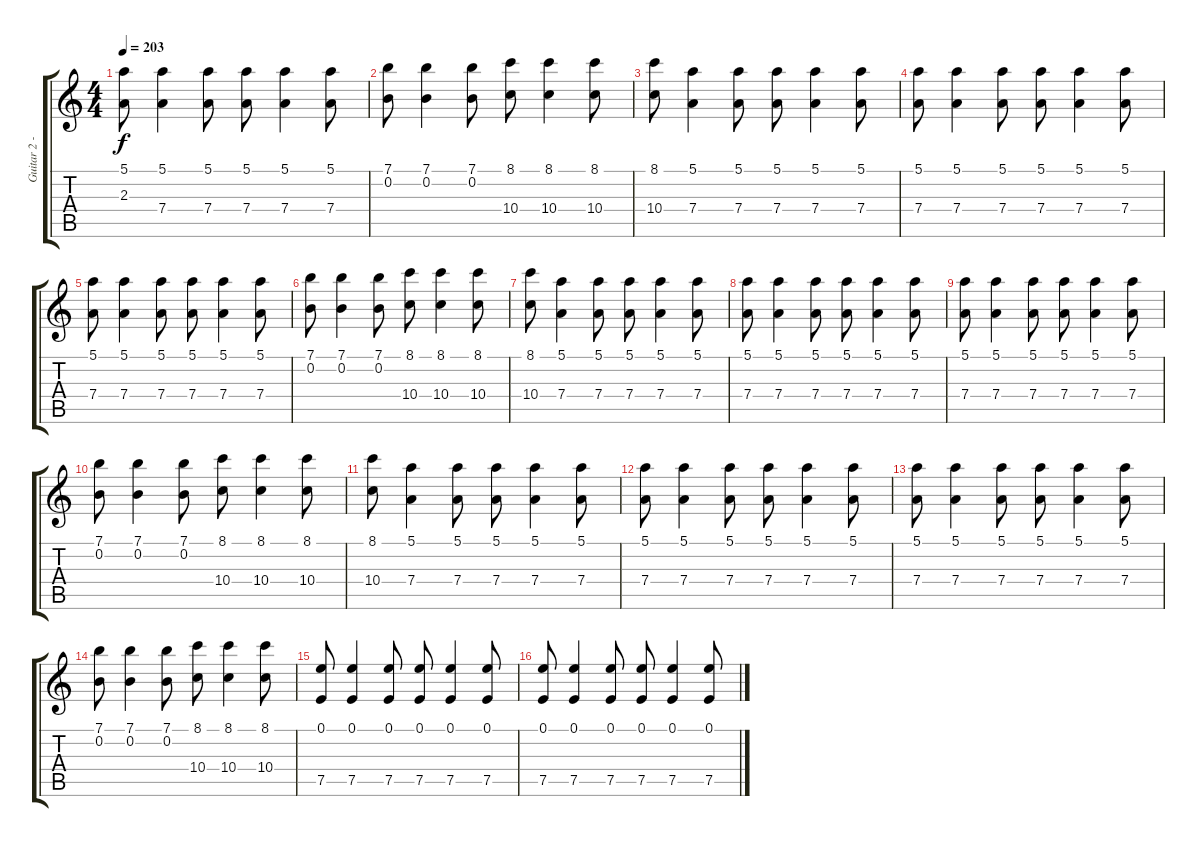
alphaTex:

\track ("Guitar 2 - Eric Melvin" "Guitar 2 -") {instrument distortionguitar}
\staff {score tabs}
\tuning (E4 B3 G3 D3 A2 E2) {hide}
\ts (4 4)
\tempo 203
\clef g2
\ks c
(5.1 2.3).8{dy f} (5.1 7.4).4 (5.1 7.4).8 (5.1 7.4).8 (5.1 7.4).4 (5.1 7.4).8 |
(7.1 0.2).8 (7.1 0.2).4 (7.1 0.2).8 (8.1 10.4).8 (8.1 10.4).4 (8.1 10.4).8 |
(8.1 10.4).8 (5.1 7.4).4 (5.1 7.4).8 (5.1 7.4).8 (5.1 7.4).4 (5.1 7.4).8 |
(5.1 7.4).8 (5.1 7.4).4 (5.1 7.4).8 (5.1 7.4).8 (5.1 7.4).4 (5.1 7.4).8 |
(5.1 7.4).8 (5.1 7.4).4 (5.1 7.4).8 (5.1 7.4).8 (5.1 7.4).4 (5.1 7.4).8 |
(7.1 0.2).8 (7.1 0.2).4 (7.1 0.2).8 (8.1 10.4).8 (8.1 10.4).4 (8.1 10.4).8 |
(8.1 10.4).8 (5.1 7.4).4 (5.1 7.4).8 (5.1 7.4).8 (5.1 7.4).4 (5.1 7.4).8 |
(5.1 7.4).8 (5.1 7.4).4 (5.1 7.4).8 (5.1 7.4).8 (5.1 7.4).4 (5.1 7.4).8 |
(5.1 7.4).8 (5.1 7.4).4 (5.1 7.4).8 (5.1 7.4).8 (5.1 7.4).4 (5.1 7.4).8 |
(7.1 0.2).8 (7.1 0.2).4 (7.1 0.2).8 (8.1 10.4).8 (8.1 10.4).4 (8.1 10.4).8 |
(8.1 10.4).8 (5.1 7.4).4 (5.1 7.4).8 (5.1 7.4).8 (5.1 7.4).4 (5.1 7.4).8 |
(5.1 7.4).8 (5.1 7.4).4 (5.1 7.4).8 (5.1 7.4).8 (5.1 7.4).4 (5.1 7.4).8 |
(5.1 7.4).8 (5.1 7.4).4 (5.1 7.4).8 (5.1 7.4).8 (5.1 7.4).4 (5.1 7.4).8 |
(7.1 0.2).8 (7.1 0.2).4 (7.1 0.2).8 (8.1 10.4).8 (8.1 10.4).4 (8.1 10.4).8 |
(0.1 7.5).8 (0.1 7.5).4 (0.1 7.5).8 (0.1 7.5).8 (0.1 7.5).4 (0.1 7.5).8 |
(0.1 7.5).8 (0.1 7.5).4 (0.1 7.5).8 (0.1 7.5).8 (0.1 7.5).4 (0.1 7.5).8
